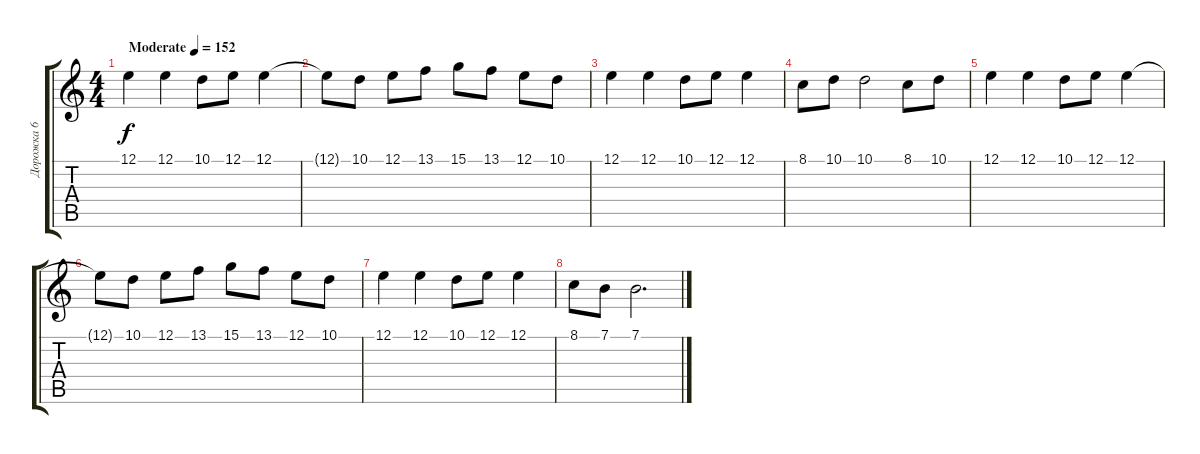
\track ("Дорожка 6" "Дорожка 6") {instrument piccolo}
\staff {score tabs}
\tuning (E4 B3 G3 D3 A2 E2) {hide}
\ts (4 4)
\tempo (152 "Moderate")
\clef g2
\ks c
12.1.4{dy f instrument piccolo} 12.1.4 10.1.8 12.1.8 12.1.4 |
12.1{t}.8 10.1.8 12.1.8 13.1.8 15.1.8 13.1.8 12.1.8 10.1.8 |
12.1.4 12.1.4 10.1.8 12.1.8 12.1.4 |
8.1.8 10.1.8 10.1.2 8.1.8 10.1.8 |
12.1.4 12.1.4 10.1.8 12.1.8 12.1.4 |
12.1{t}.8 10.1.8 12.1.8 13.1.8 15.1.8 13.1.8 12.1.8 10.1.8 |
12.1.4 12.1.4 10.1.8 12.1.8 12.1.4 |
8.1.8 7.1.8 7.1.2{d}
